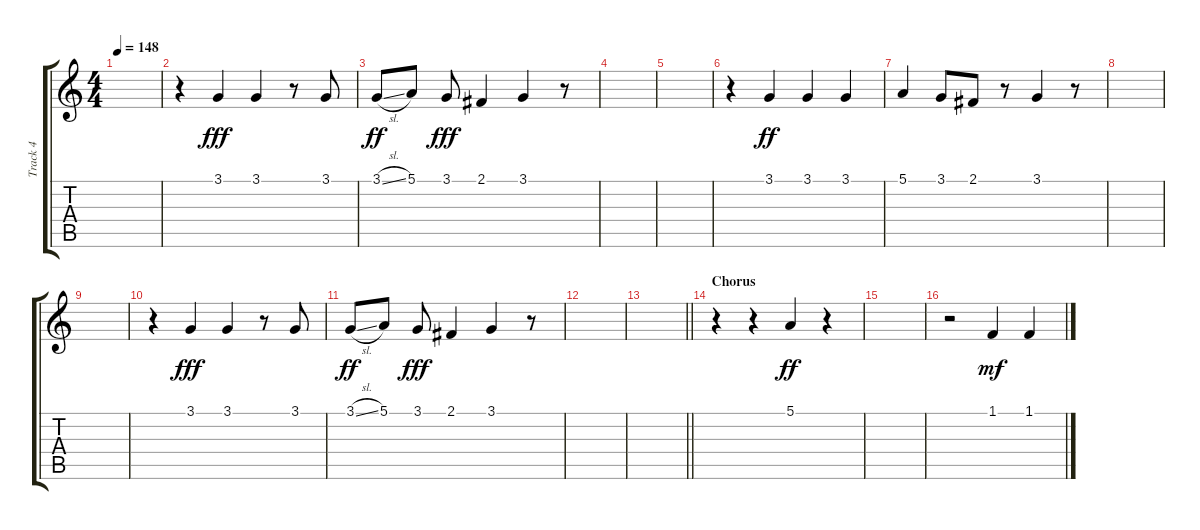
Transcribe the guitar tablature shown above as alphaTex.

\track ("Track 4" "Track 4") {instrument clarinet}
\staff {score tabs}
\tuning (E4 B3 G3 D3 A2 E2) {hide}
\ts (4 4)
\tempo 148
\clef g2
\ks c
|
r.4 3.1.4{dy fff} 3.1.4 r.8 3.1.8 |
3.1{sl}.8{dy ff} 5.1.8 3.1.8{dy fff} 2.1.4 3.1.4 r.8 |
|
|
r.4 3.1.4{dy ff} 3.1.4 3.1.4 |
5.1.4 3.1.8 2.1.8 r.8 3.1.4 r.8 |
|
|
r.4 3.1.4{dy fff} 3.1.4 r.8 3.1.8 |
3.1{sl}.8{dy ff} 5.1.8 3.1.8{dy fff} 2.1.4 3.1.4 r.8 |
|
\barLineRight lightlight
|
\section ("" "Chorus")
r.4 r.4 5.1.4{dy ff} r.4 |
|
r.2 1.1.4{dy mf} 1.1.4
